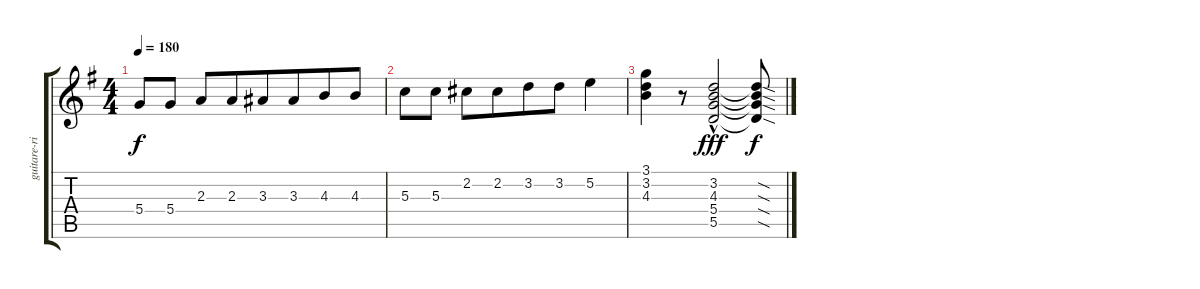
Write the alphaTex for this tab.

\track ("guitare-riff" "guitare-ri") {instrument electricguitarclean}
\staff {score tabs}
\tuning (E4 B3 G3 D3 A2 E2) {hide}
\ts (4 4)
\tempo 180
\clef g2
\ks g
5.4.8{dy f beam merge} 5.4.8 2.3.8{beam merge} 2.3.8{beam merge} 3.3.8 3.3.8{beam merge} 4.3.8 4.3.8 |
5.3.8 5.3.8 2.2.8{beam merge} 2.2.8{beam merge} 3.2.8{beam merge} 3.2.8{beam merge} 5.2.4 |
(3.1 3.2 4.3).4 r.8 (3.2 4.3 5.4 5.5{hac}).2{dy fff} (3.2{sod t} 4.3{sod t} 5.4{sod t} 5.5{sod t}).8{dy f}
